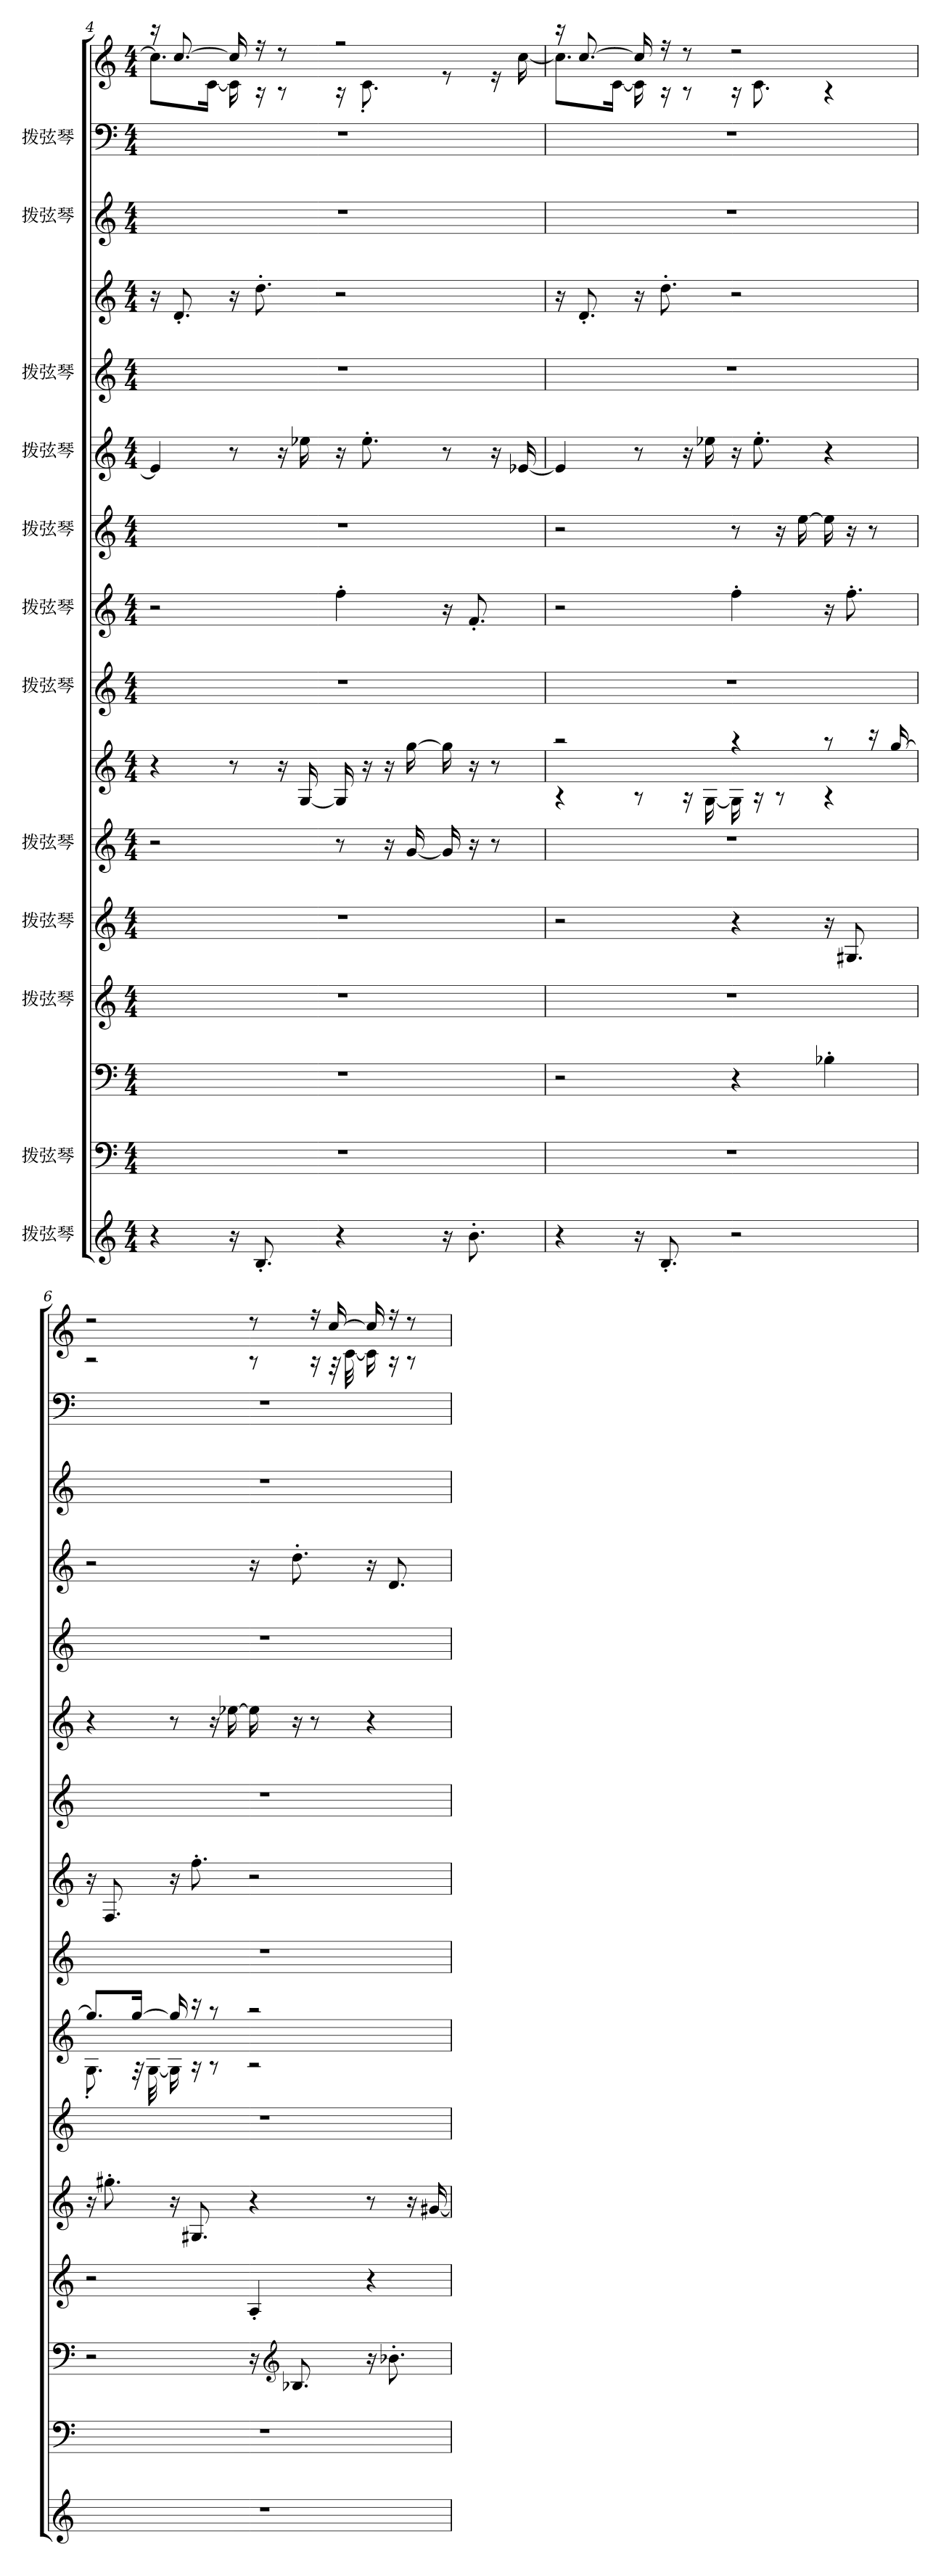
**kern	**kern	**kern	**kern	**kern	**kern	**kern	**kern	**kern	**kern	**kern	**kern	**kern	**kern	**kern	**kern
*part12	*part11	*part11	*part10	*part9	*part8	*part8	*part7	*part6	*part5	*part4	*part3	*part3	*part2	*part1	*part1
*staff16	*staff15	*staff14	*staff13	*staff12	*staff11	*staff10	*staff9	*staff8	*staff7	*staff6	*staff5	*staff4	*staff3	*staff2	*staff1
*I"拨弦琴	*I"拨弦琴	*	*I"拨弦琴	*I"拨弦琴	*I"拨弦琴	*	*I"拨弦琴	*I"拨弦琴	*I"拨弦琴	*I"拨弦琴	*I"拨弦琴	*	*I"拨弦琴	*I"拨弦琴	*
*clefG2	*clefF4	*clefF4	*clefG2	*clefG2	*clefG2	*clefG2	*clefG2	*clefG2	*clefG2	*clefG2	*clefG2	*clefG2	*clefG2	*clefF4	*clefG2
*k[]	*k[]	*k[]	*k[]	*k[]	*k[]	*k[]	*k[]	*k[]	*k[]	*k[]	*k[]	*k[]	*k[]	*k[]	*k[]
*M4/4	*M4/4	*M4/4	*M4/4	*M4/4	*M4/4	*M4/4	*M4/4	*M4/4	*M4/4	*M4/4	*M4/4	*M4/4	*M4/4	*M4/4	*M4/4
=4	=4	=4	=4	=4	=4	=4	=4	=4	=4	=4	=4	=4	=4	=4	=4
*	*	*	*	*	*	*	*	*	*	*	*	*	*	*	*^
4r	1r	1r	1r	1r	2r	4r	1r	2r	1r	4e-/]	1r	16r	1r	1r	16r	8.cc\L]
.	.	.	.	.	.	.	.	.	.	.	.	8.d'/	.	.	[8.cc/	.
.	.	.	.	.	.	.	.	.	.	.	.	.	.	.	.	[16c\Jk
16r	.	.	.	.	.	8r	.	.	.	8r	.	16r	.	.	16cc/]	16c\]
8.B'/	.	.	.	.	.	.	.	.	.	.	.	8.dd'\	.	.	16r	16r
.	.	.	.	.	.	16r	.	.	.	16r	.	.	.	.	8r	8r
.	.	.	.	.	.	[16G/	.	.	.	16ee-X\	.	.	.	.	.	.
4r	.	.	.	.	8r	16G/]	.	4ff'\	.	16r	.	2r	.	.	2r	16r
.	.	.	.	.	.	16r	.	.	.	8.ee-'\	.	.	.	.	.	8.c'\
.	.	.	.	.	16r	16r	.	.	.	.	.	.	.	.	.	.
.	.	.	.	.	[16g/	[16gg\	.	.	.	.	.	.	.	.	.	.
16r	.	.	.	.	16g/]	16gg\]	.	16r	.	8r	.	.	.	.	.	8r
8.b'\	.	.	.	.	16r	16r	.	8.f'/	.	.	.	.	.	.	.	.
.	.	.	.	.	8r	8r	.	.	.	16r	.	.	.	.	.	16r
.	.	.	.	.	.	.	.	.	.	[16e-X/	.	.	.	.	.	[16cc\
!!LO:PB:g=z	!!
=5	=5	=5	=5	=5	=5	=5	=5	=5	=5	=5	=5	=5	=5	=5	=5	=5
*	*	*	*	*	*	*^	*	*	*	*	*	*	*	*	*	*
4r	1r	2r	1r	2r	1r	2r	4r	1r	2r	2r	4e-/]	1r	16r	1r	1r	16r	8.cc\L]
.	.	.	.	.	.	.	.	.	.	.	.	.	8.d'/	.	.	[8.cc/	.
.	.	.	.	.	.	.	.	.	.	.	.	.	.	.	.	.	[16c\Jk
16r	.	.	.	.	.	.	8r	.	.	.	8r	.	16r	.	.	16cc/]	16c\]
8.B'/	.	.	.	.	.	.	.	.	.	.	.	.	8.dd'\	.	.	16r	16r
.	.	.	.	.	.	.	16r	.	.	.	16r	.	.	.	.	8r	8r
.	.	.	.	.	.	.	[16G\	.	.	.	16ee-X\	.	.	.	.	.	.
2r	.	4r	.	4r	.	4r	16G\]	.	4ff'\	8r	16r	.	2r	.	.	2r	16r
.	.	.	.	.	.	.	16r	.	.	.	8.ee-'\	.	.	.	.	.	8.c\
.	.	.	.	.	.	.	8r	.	.	16r	.	.	.	.	.	.	.
.	.	.	.	.	.	.	.	.	.	[16ee\	.	.	.	.	.	.	.
.	.	4B-X'\	.	16r	.	8r	4r	.	16r	16ee\]	4r	.	.	.	.	.	4r
.	.	.	.	8.G#X/	.	.	.	.	8.ff'\	16r	.	.	.	.	.	.	.
.	.	.	.	.	.	16r	.	.	.	8r	.	.	.	.	.	.	.
.	.	.	.	.	.	[16gg/	.	.	.	.	.	.	.	.	.	.	.
=6	=6	=6	=6	=6	=6	=6	=6	=6	=6	=6	=6	=6	=6	=6	=6	=6	=6
1r	1r	2r	2r	16r	1r	8.gg/L]	8.G'\	1r	16r	1r	4r	1r	2r	1r	1r	2r	2r
.	.	.	.	8.gg#X'\	.	.	.	.	8.F/	.	.	.	.	.	.	.	.
.	.	.	.	.	.	[16gg/Jk	32r	.	.	.	.	.	.	.	.	.	.
.	.	.	.	.	.	.	[32G\	.	.	.	.	.	.	.	.	.	.
.	.	.	.	16r	.	16gg/]	16G\]	.	16r	.	8r	.	.	.	.	.	.
.	.	.	.	8.G#X/	.	16r	16r	.	8.ff'\	.	.	.	.	.	.	.	.
.	.	.	.	.	.	8r	8r	.	.	.	16r	.	.	.	.	.	.
.	.	.	.	.	.	.	.	.	.	.	[16ee-X\	.	.	.	.	.	.
.	.	16r	4A'/	4r	.	2r	2r	.	2r	.	16ee-\]	.	16r	.	.	8r	8r
*	*	*clefG2	*	*	*	*	*	*	*	*	*	*	*	*	*	*	*
.	.	8.B-X/	.	.	.	.	.	.	.	.	16r	.	8.dd'\	.	.	.	.
.	.	.	.	.	.	.	.	.	.	.	8r	.	.	.	.	16r	16r
.	.	.	.	.	.	.	.	.	.	.	.	.	.	.	.	[16cc/	32r
.	.	.	.	.	.	.	.	.	.	.	.	.	.	.	.	.	[32c\
.	.	16r	4r	8r	.	.	.	.	.	.	4r	.	16r	.	.	16cc/]	16c\]
.	.	8.b-X'\	.	.	.	.	.	.	.	.	.	.	8.d/	.	.	16r	16r
.	.	.	.	16r	.	.	.	.	.	.	.	.	.	.	.	8r	8r
.	.	.	.	[16g#X/	.	.	.	.	.	.	.	.	.	.	.	.	.
*	*	*	*	*	*	*v	*v	*	*	*	*	*	*	*	*	*v	*v
=	=	=	=	=	=	=	=	=	=	=	=	=	=	=	=
*-	*-	*-	*-	*-	*-	*-	*-	*-	*-	*-	*-	*-	*-	*-	*-
